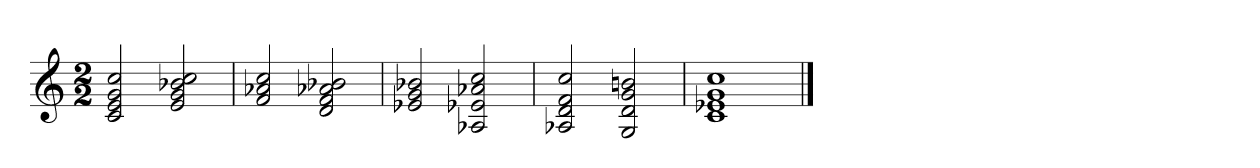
**kern
*part1
*staff1
*clefG2
*k[]
*C:
*M2/2
=1
2c 2e 2g 2cc
2e 2g 2b-X 2cc
=2
2f 2a-X 2cc
2d 2f 2a-X 2b-X
=3
2e-X 2g 2b-X
2A-X 2e-X 2a-X 2cc
=4
2A-X 2d 2f 2cc
2G 2d 2g 2bn
=5
1c 1e-X 1g 1cc
==
*-
